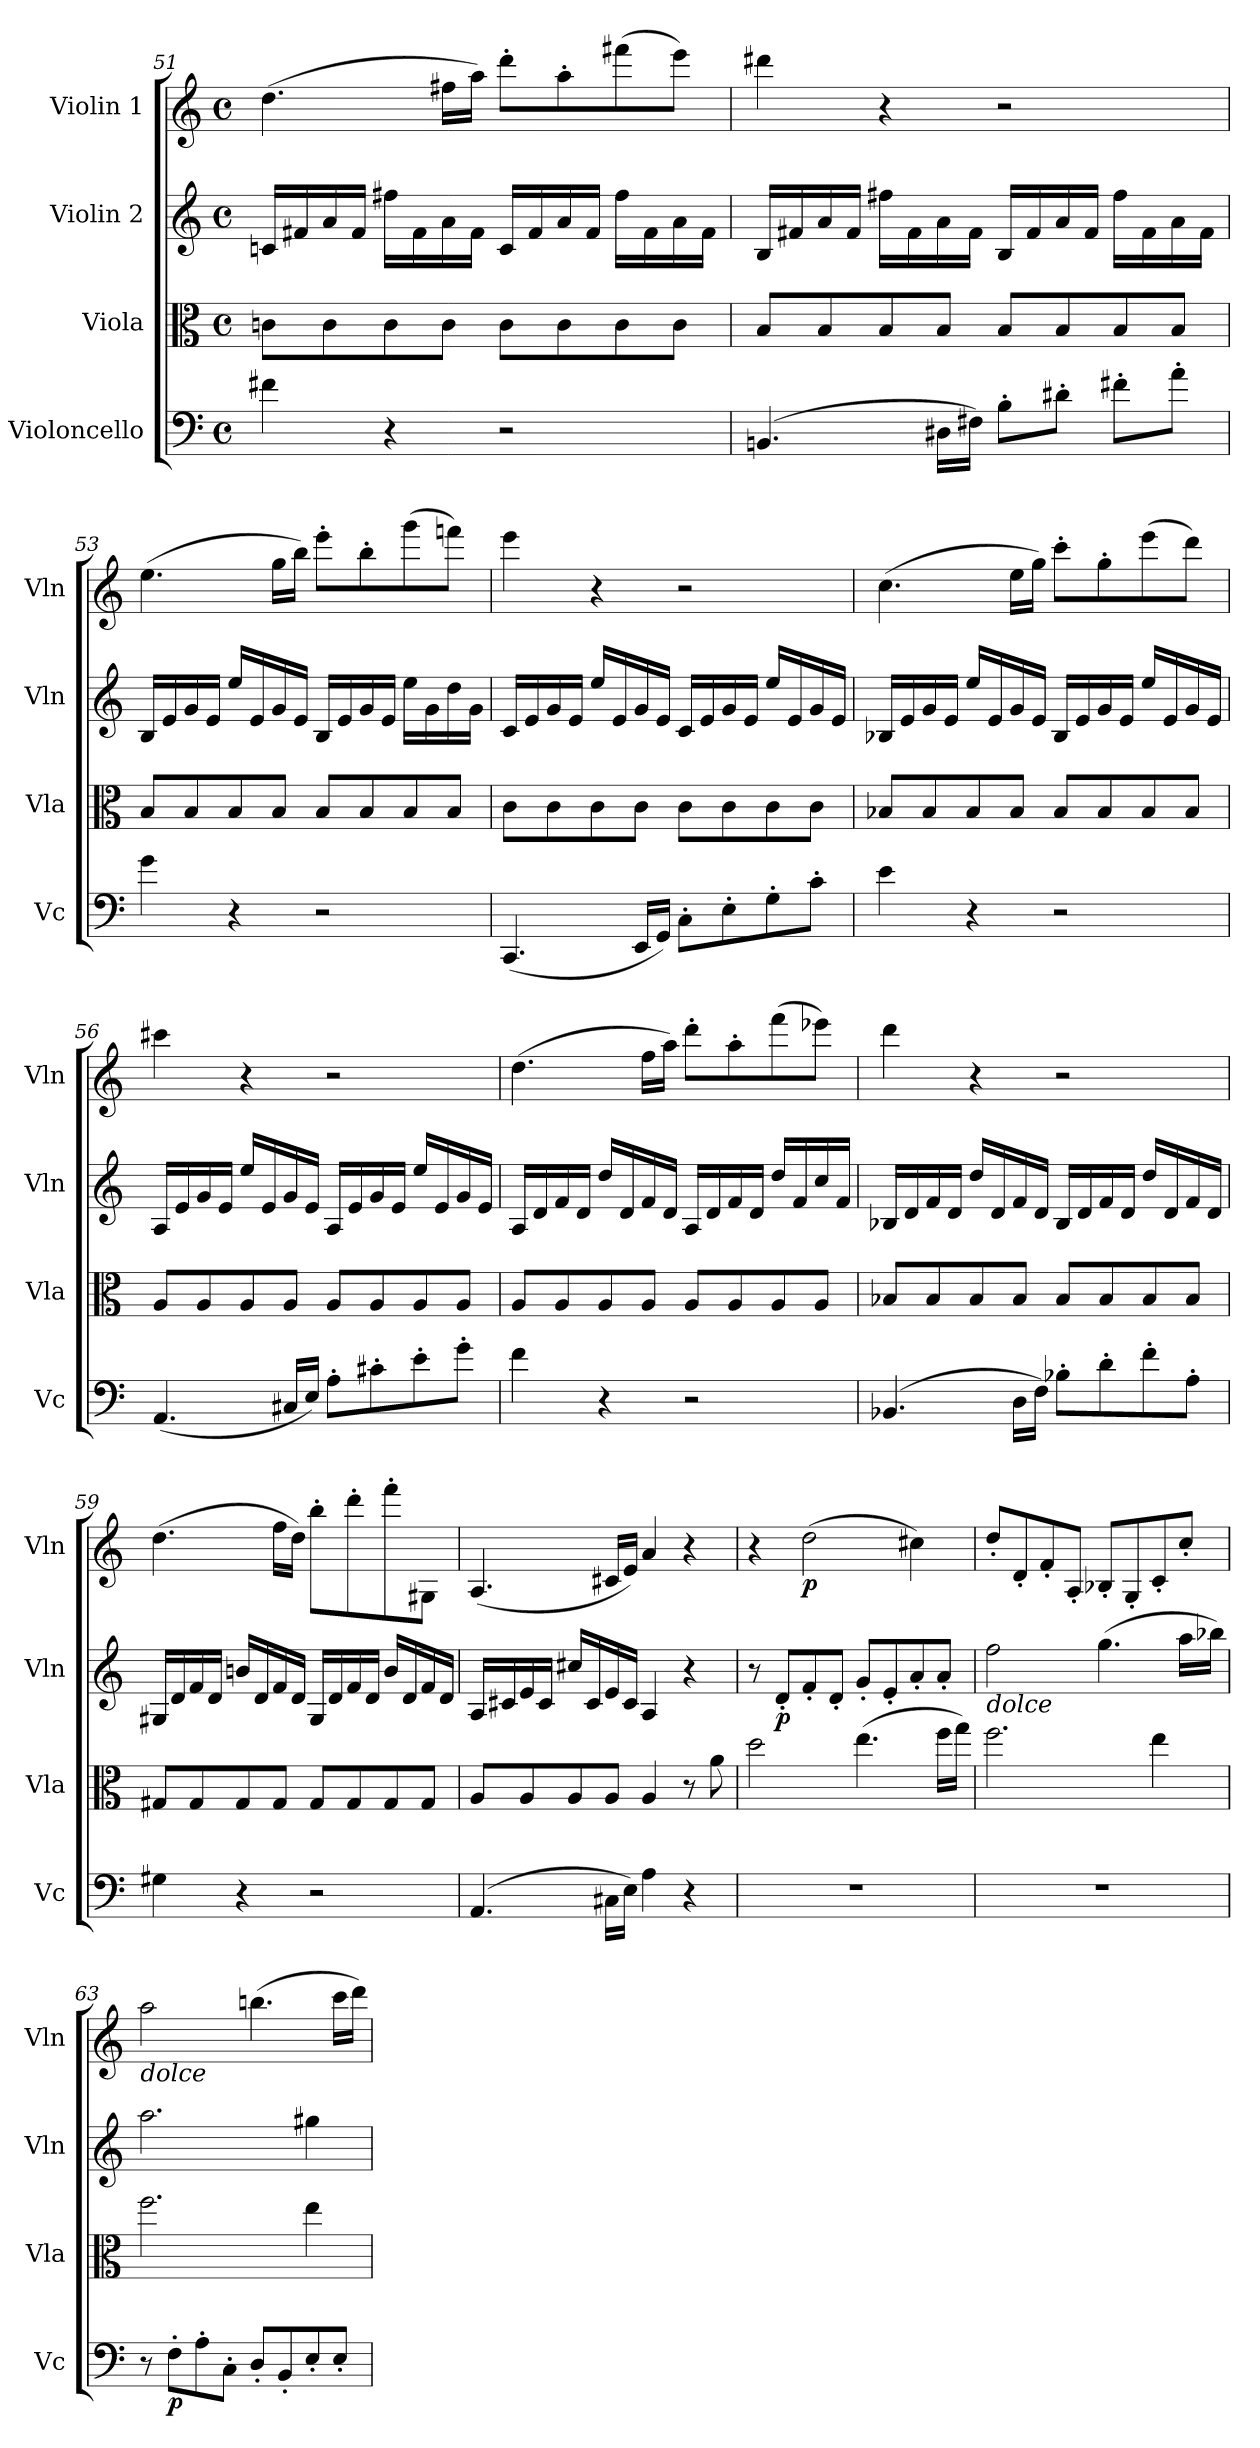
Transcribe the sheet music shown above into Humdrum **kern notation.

**kern	**dynam	**kern	**dynam	**kern	**dynam	**kern	**dynam
*part4	*part4	*part3	*part3	*part2	*part2	*part1	*part1
*staff4	*staff4	*staff3	*staff3	*staff2	*staff2	*staff1	*staff1
*I"Violoncello	*	*I"Viola	*	*I"Violin 2	*	*I"Violin 1	*
*I'Vc	*	*I'Vla	*	*I'Vln	*	*I'Vln	*
!!LO:LB:g=z
*clefF4	*	*clefC3	*	*clefG2	*	*clefG2	*
*k[]	*	*k[]	*	*k[]	*	*k[]	*
*M4/4	*	*M4/4	*	*M4/4	*	*M4/4	*
*met(c)	*	*met(c)	*	*met(c)	*	*met(c)	*
=51	=51	=51	=51	=51	=51	=51	=51
4f#X\	.	8cn\L	.	16cn/LL	.	(>4.dd\	.
.	.	.	.	16f#X/	.	.	.
.	.	8c\	.	16a/	.	.	.
.	.	.	.	16f#/JJ	.	.	.
4r	.	8c\	.	16ff#X\LL	.	.	.
.	.	.	.	16f#\	.	.	.
.	.	8c\J	.	16a\	.	16ff#X\LL	.
.	.	.	.	16f#\JJ	.	16aa\JJ)	.
2r	.	8c\L	.	16c/LL	.	8ddd'\L	.
.	.	.	.	16f#/	.	.	.
.	.	8c\	.	16a/	.	8aa'\	.
.	.	.	.	16f#/JJ	.	.	.
.	.	8c\	.	16ff#\LL	.	(>8fff#X\	.
.	.	.	.	16f#\	.	.	.
.	.	8c\J	.	16a\	.	8eee\J)	.
.	.	.	.	16f#\JJ	.	.	.
=52	=52	=52	=52	=52	=52	=52	=52
(>4.BBn/	.	8B/L	.	16B/LL	.	4ddd#X\	.
.	.	.	.	16f#X/	.	.	.
.	.	8B/	.	16a/	.	.	.
.	.	.	.	16f#/JJ	.	.	.
.	.	8B/	.	16ff#X\LL	.	4r	.
.	.	.	.	16f#\	.	.	.
16D#X\LL	.	8B/J	.	16a\	.	.	.
16F#X\JJ)	.	.	.	16f#\JJ	.	.	.
8B'\L	.	8B/L	.	16B/LL	.	2r	.
.	.	.	.	16f#/	.	.	.
8d#X'\J	.	8B/	.	16a/	.	.	.
.	.	.	.	16f#/JJ	.	.	.
8f#X'\L	.	8B/	.	16ff#\LL	.	.	.
.	.	.	.	16f#\	.	.	.
8a'\J	.	8B/J	.	16a\	.	.	.
.	.	.	.	16f#\JJ	.	.	.
=53	=53	=53	=53	=53	=53	=53	=53
4g\	.	8B/L	.	16B/LL	.	(>4.ee\	.
.	.	.	.	16e/	.	.	.
.	.	8B/	.	16g/	.	.	.
.	.	.	.	16e/JJ	.	.	.
4r	.	8B/	.	16ee/LL	.	.	.
.	.	.	.	16e/	.	.	.
.	.	8B/J	.	16g/	.	16gg\LL	.
.	.	.	.	16e/JJ	.	16bb\JJ)	.
2r	.	8B/L	.	16B/LL	.	8eee'\L	.
.	.	.	.	16e/	.	.	.
.	.	8B/	.	16g/	.	8bb'\	.
.	.	.	.	16e/JJ	.	.	.
.	.	8B/	.	16ee\LL	.	(>8ggg\	.
.	.	.	.	16g\	.	.	.
.	.	8B/J	.	16dd\	.	8fffn\J)	.
.	.	.	.	16g\JJ	.	.	.
!!LO:PB:g=z
=54	=54	=54	=54	=54	=54	=54	=54
(<4.CC/	.	8c\L	.	16c/LL	.	4eee\	.
.	.	.	.	16e/	.	.	.
.	.	8c\	.	16g/	.	.	.
.	.	.	.	16e/JJ	.	.	.
.	.	8c\	.	16ee/LL	.	4r	.
.	.	.	.	16e/	.	.	.
16EE/LL	.	8c\J	.	16g/	.	.	.
16GG/JJ)	.	.	.	16e/JJ	.	.	.
8C'\L	.	8c\L	.	16c/LL	.	2r	.
.	.	.	.	16e/	.	.	.
8E'\	.	8c\	.	16g/	.	.	.
.	.	.	.	16e/JJ	.	.	.
8G'\	.	8c\	.	16ee/LL	.	.	.
.	.	.	.	16e/	.	.	.
8c'\J	.	8c\J	.	16g/	.	.	.
.	.	.	.	16e/JJ	.	.	.
=55	=55	=55	=55	=55	=55	=55	=55
4e\	.	8B-X/L	.	16B-X/LL	.	(>4.cc\	.
.	.	.	.	16e/	.	.	.
.	.	8B-/	.	16g/	.	.	.
.	.	.	.	16e/JJ	.	.	.
4r	.	8B-/	.	16ee/LL	.	.	.
.	.	.	.	16e/	.	.	.
.	.	8B-/J	.	16g/	.	16ee\LL	.
.	.	.	.	16e/JJ	.	16gg\JJ)	.
2r	.	8B-/L	.	16B-/LL	.	8ccc'\L	.
.	.	.	.	16e/	.	.	.
.	.	8B-/	.	16g/	.	8gg'\	.
.	.	.	.	16e/JJ	.	.	.
.	.	8B-/	.	16ee/LL	.	(>8eee\	.
.	.	.	.	16e/	.	.	.
.	.	8B-/J	.	16g/	.	8ddd\J)	.
.	.	.	.	16e/JJ	.	.	.
=56	=56	=56	=56	=56	=56	=56	=56
(<4.AA/	.	8A/L	.	16A/LL	.	4ccc#X\	.
.	.	.	.	16e/	.	.	.
.	.	8A/	.	16g/	.	.	.
.	.	.	.	16e/JJ	.	.	.
.	.	8A/	.	16ee/LL	.	4r	.
.	.	.	.	16e/	.	.	.
16C#X/LL	.	8A/J	.	16g/	.	.	.
16E/JJ)	.	.	.	16e/JJ	.	.	.
8A'\L	.	8A/L	.	16A/LL	.	2r	.
.	.	.	.	16e/	.	.	.
8c#X'\	.	8A/	.	16g/	.	.	.
.	.	.	.	16e/JJ	.	.	.
8e'\	.	8A/	.	16ee/LL	.	.	.
.	.	.	.	16e/	.	.	.
8g'\J	.	8A/J	.	16g/	.	.	.
.	.	.	.	16e/JJ	.	.	.
!!LO:LB:g=z
=57	=57	=57	=57	=57	=57	=57	=57
4f\	.	8A/L	.	16A/LL	.	(>4.dd\	.
.	.	.	.	16d/	.	.	.
.	.	8A/	.	16f/	.	.	.
.	.	.	.	16d/JJ	.	.	.
4r	.	8A/	.	16dd/LL	.	.	.
.	.	.	.	16d/	.	.	.
.	.	8A/J	.	16f/	.	16ff\LL	.
.	.	.	.	16d/JJ	.	16aa\JJ)	.
2r	.	8A/L	.	16A/LL	.	8ddd'\L	.
.	.	.	.	16d/	.	.	.
.	.	8A/	.	16f/	.	8aa'\	.
.	.	.	.	16d/JJ	.	.	.
.	.	8A/	.	16dd/LL	.	(>8fff\	.
.	.	.	.	16f/	.	.	.
.	.	8A/J	.	16cc/	.	8eee-X\J)	.
.	.	.	.	16f/JJ	.	.	.
=58	=58	=58	=58	=58	=58	=58	=58
(>4.BB-X/	.	8B-X/L	.	16B-X/LL	.	4ddd\	.
.	.	.	.	16d/	.	.	.
.	.	8B-/	.	16f/	.	.	.
.	.	.	.	16d/JJ	.	.	.
.	.	8B-/	.	16dd/LL	.	4r	.
.	.	.	.	16d/	.	.	.
16D\LL	.	8B-/J	.	16f/	.	.	.
16F\JJ)	.	.	.	16d/JJ	.	.	.
8B-X'\L	.	8B-/L	.	16B-/LL	.	2r	.
.	.	.	.	16d/	.	.	.
8d'\	.	8B-/	.	16f/	.	.	.
.	.	.	.	16d/JJ	.	.	.
8f'\	.	8B-/	.	16dd/LL	.	.	.
.	.	.	.	16d/	.	.	.
8A'\J	.	8B-/J	.	16f/	.	.	.
.	.	.	.	16d/JJ	.	.	.
=59	=59	=59	=59	=59	=59	=59	=59
4G#X\	.	8G#X/L	.	16G#X/LL	.	(>4.dd\	.
.	.	.	.	16d/	.	.	.
.	.	8G#/	.	16f/	.	.	.
.	.	.	.	16d/JJ	.	.	.
4r	.	8G#/	.	16bn/LL	.	.	.
.	.	.	.	16d/	.	.	.
.	.	8G#/J	.	16f/	.	16ff\LL	.
.	.	.	.	16d/JJ	.	16dd\JJ)	.
2r	.	8G#/L	.	16G#/LL	.	8bb'\L	.
.	.	.	.	16d/	.	.	.
.	.	8G#/	.	16f/	.	8ddd'\	.
.	.	.	.	16d/JJ	.	.	.
.	.	8G#/	.	16b/LL	.	8fff'\	.
.	.	.	.	16d/	.	.	.
.	.	8G#/J	.	16f/	.	8G#X\J	.
.	.	.	.	16d/JJ	.	.	.
!!LO:LB:g=z
=60	=60	=60	=60	=60	=60	=60	=60
(<4.AA/	.	8A/L	.	16A/LL	.	(<4.A/	.
.	.	.	.	16c#X/	.	.	.
.	.	8A/	.	16e/	.	.	.
.	.	.	.	16c#/JJ	.	.	.
.	.	8A/	.	16cc#X/LL	.	.	.
.	.	.	.	16c#/	.	.	.
16C#X\LL	.	8A/J	.	16e/	.	16c#X/LL	.
16E\JJ)	.	.	.	16c#/JJ	.	16e/JJ)	.
4A\	.	4A/	.	4A/	.	4a/	.
4r	.	8r	.	4r	.	4r	.
!	!	!	!LO:DY:b	!	!	!	!
.	.	8a\	other-dynamics	.	.	.	.
=61	=61	=61	=61	=61	=61	=61	=61
1r	.	2dd\	.	8r	.	4r	.
!	!	!	!	!	!LO:DY:b	!	!
.	.	.	.	8d'/L	p	.	.
!	!	!	!	!	!	!	!LO:DY:b
.	.	.	.	8f'/	.	(>2dd\	p
.	.	.	.	8d'/J	.	.	.
.	.	(>4.ee\	.	8g'/L	.	.	.
.	.	.	.	8e'/	.	.	.
.	.	.	.	8a'/	.	4cc#X\)	.
.	.	16ff\LL	.	8a'/J	.	.	.
.	.	16gg\JJ)	.	.	.	.	.
=62	=62	=62	=62	=62	=62	=62	=62
!	!	!	!	!LO:TX:b:i:t=dolce	!	!	!
1r	.	2.ff\	.	2ff\	.	8dd'/L	.
.	.	.	.	.	.	8d'/	.
.	.	.	.	.	.	8f'/	.
.	.	.	.	.	.	8A'/J	.
.	.	.	.	(>4.gg\	.	8B-X'/L	.
.	.	.	.	.	.	8G'/	.
.	.	4ee\	.	.	.	8c'/	.
.	.	.	.	16aa\LL	.	8cc'/J	.
.	.	.	.	16bb-X\JJ)	.	.	.
=63	=63	=63	=63	=63	=63	=63	=63
!	!	!	!	!	!	!LO:TX:b:i:t=dolce	!
8r	.	2.ff\	.	2.aa\	.	2aa\	.
!	!LO:DY:b	!	!	!	!	!	!
8F'\L	p	.	.	.	.	.	.
8A'\	.	.	.	.	.	.	.
8C'\J	.	.	.	.	.	.	.
8D'/L	.	.	.	.	.	(>4.bbn\	.
8BB'/	.	.	.	.	.	.	.
8E'/	.	4ee\	.	4gg#X\	.	.	.
8E'/J	.	.	.	.	.	16ccc\LL	.
.	.	.	.	.	.	16ddd\JJ)	.
=	=	=	=	=	=	=	=
*-	*-	*-	*-	*-	*-	*-	*-
